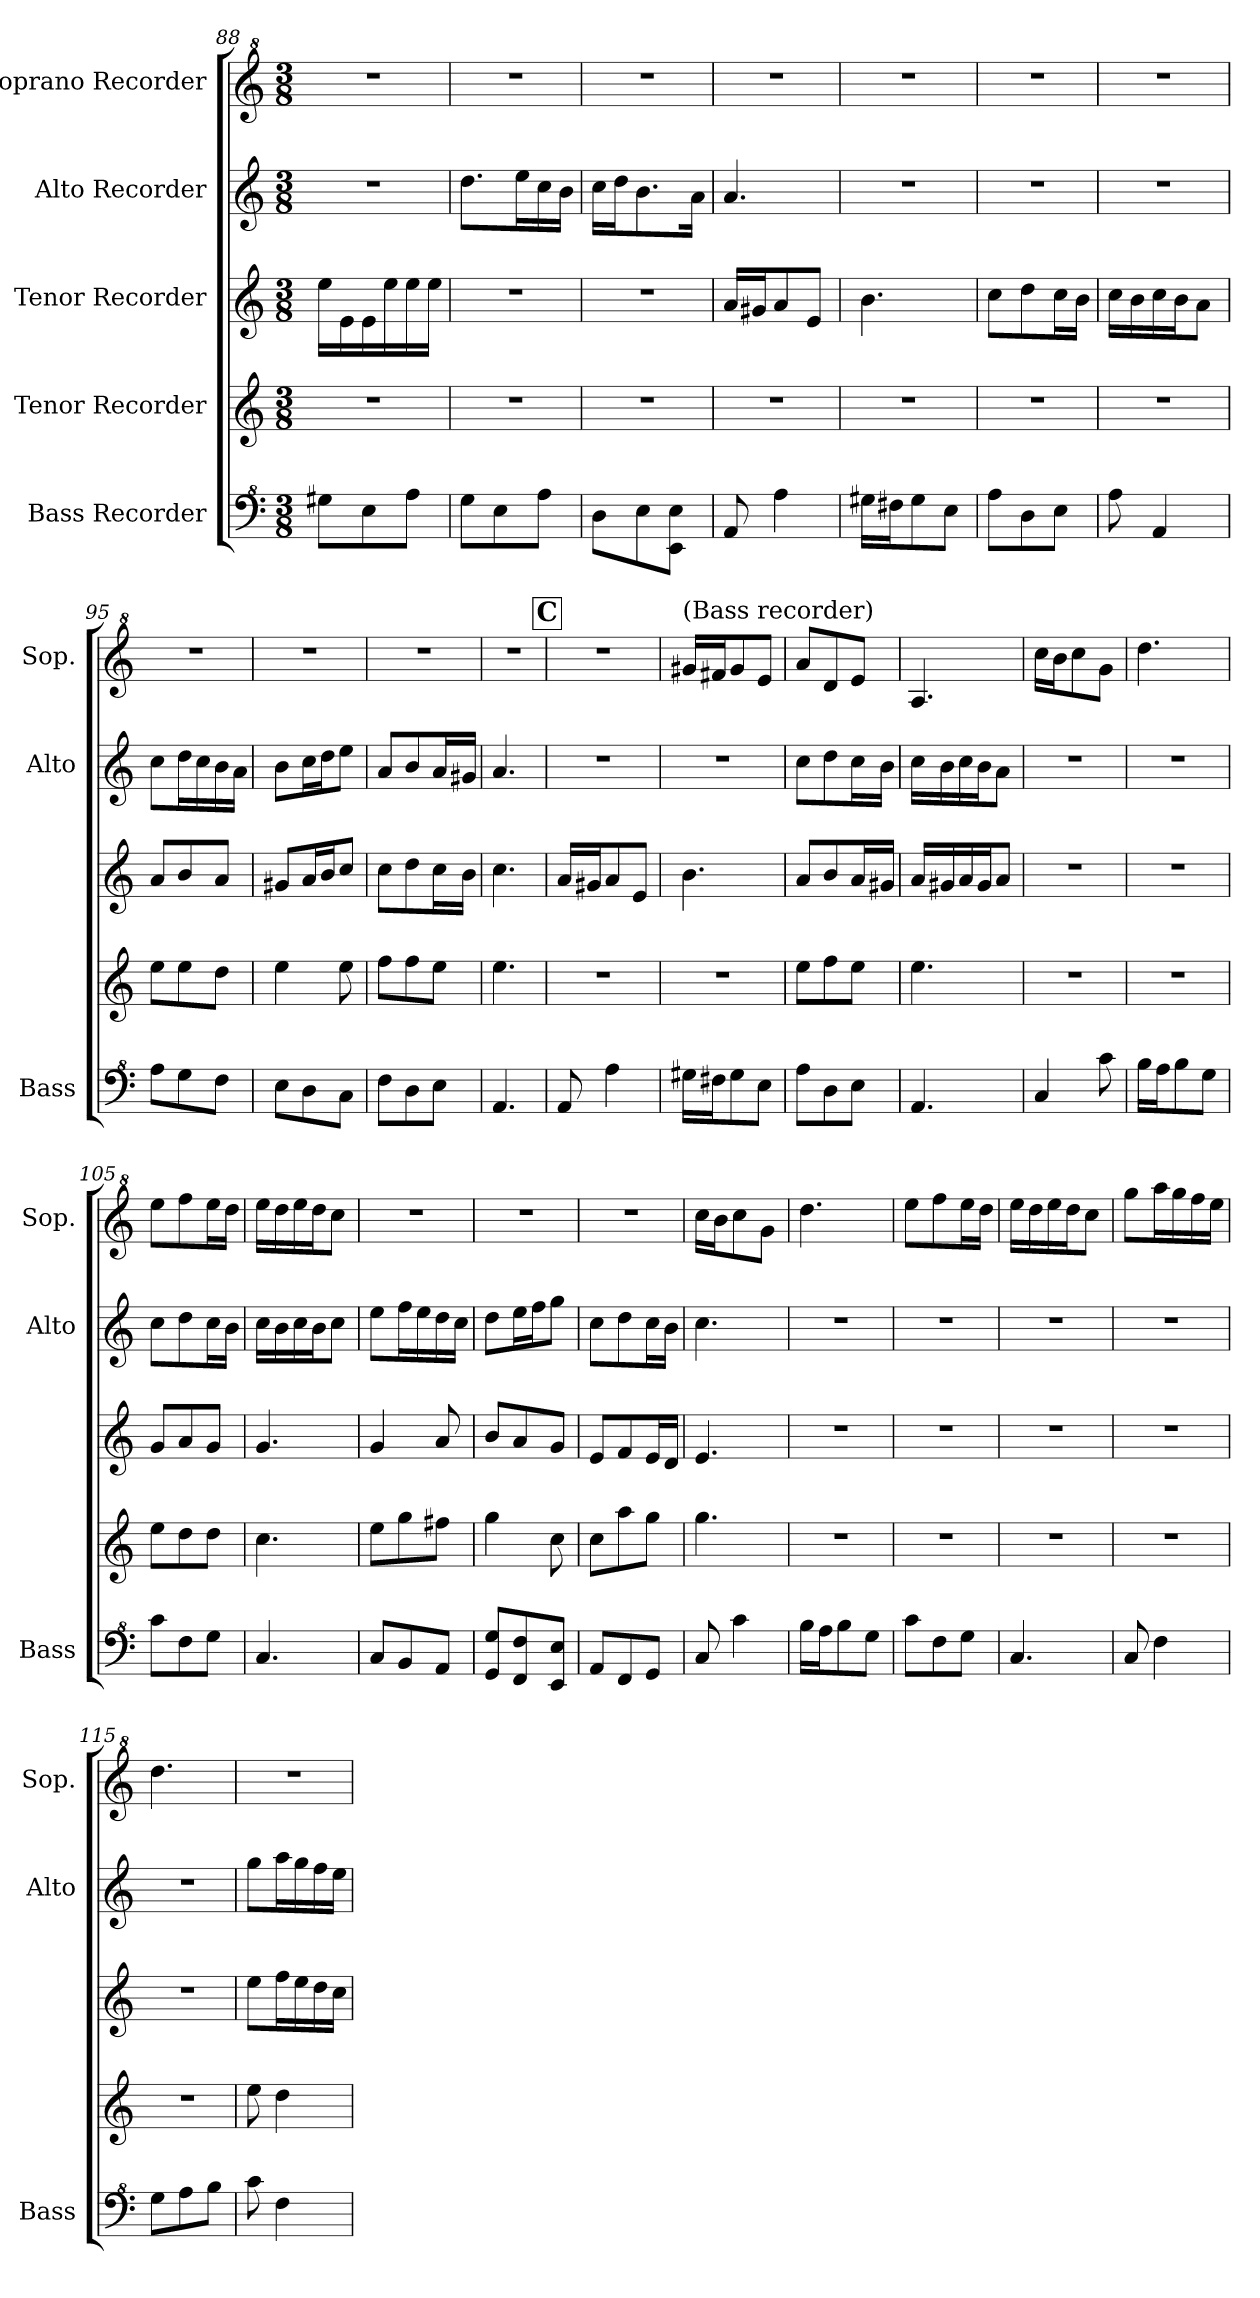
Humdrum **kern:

**kern	**kern	**kern	**kern	**kern
*part5	*part4	*part3	*part2	*part1
*staff5	*staff4	*staff3	*staff2	*staff1
*I"Bass Recorder	*I"Tenor Recorder	*I"Tenor Recorder	*I"Alto Recorder	*I"Soprano Recorder
*I'Bass	*	*	*I'Alto	*I'Sop.
*clefF^4	*clefG2	*	*	*clefG^2
*k[]	*k[]	*k[]	*k[]	*k[]
*C:	*C:	*C:	*C:	*C:
*M3/8	*M3/8	*M3/8	*M3/8	*M3/8
=88	=88	=88	=88	=88
8g#X\L	4.r	16ee\LL	4.r	4.r
.	.	16e\	.	.
8e\	.	16e\	.	.
.	.	16ee\	.	.
8a\J	.	16ee\	.	.
.	.	16ee\JJ	.	.
=89	=89	=89	=89	=89
8g\L	4.r	4.r	8.dd\L	4.r
8e\	.	.	.	.
.	.	.	16ee\L	.
8a\J	.	.	16cc\	.
.	.	.	16b\JJ	.
=90	=90	=90	=90	=90
8d\L	4.r	4.r	16cc\LL	4.r
.	.	.	16dd\J	.
8e\	.	.	8.b\	.
8E\ 8e\J	.	.	.	.
.	.	.	16a\Jk	.
=91	=91	=91	=91	=91
8A/	4.r	16a/LL	4.a/	4.r
.	.	16g#X/J	.	.
4a\	.	8a/	.	.
.	.	8e/J	.	.
=92	=92	=92	=92	=92
16g#X\LL	4.r	4.b\	4.r	4.r
16f#X\J	.	.	.	.
8g#\	.	.	.	.
8e\J	.	.	.	.
!!LO:LB:g=z
=93	=93	=93	=93	=93
8a\L	4.r	8cc\L	4.r	4.r
8d\	.	8dd\	.	.
8e\J	.	16cc\L	.	.
.	.	16b\JJ	.	.
=94	=94	=94	=94	=94
8a\	4.r	16cc\LL	4.r	4.r
.	.	16b\	.	.
4A/	.	16cc\	.	.
.	.	16b\J	.	.
.	.	8a\J	.	.
=95	=95	=95	=95	=95
8a\L	8ee\L	8a/L	8cc\L	4.r
8g\	8ee\	8b/	16dd\L	.
.	.	.	16cc\	.
8f\J	8dd\J	8a/J	16b\	.
.	.	.	16a\JJ	.
=96	=96	=96	=96	=96
8e\L	4ee\	8g#X/L	8b\L	4.r
8d\	.	16a/L	16cc\L	.
.	.	16b/J	16dd\J	.
8c\J	8ee\	8cc/J	8ee\J	.
=97	=97	=97	=97	=97
8f\L	8ff\L	8cc\L	8a/L	4.r
8d\	8ff\	8dd\	8b/	.
8e\J	8ee\J	16cc\L	16a/L	.
.	.	16b\JJ	16g#X/JJ	.
=98	=98	=98	=98	=98
4.A/	4.ee\	4.cc\	4.a/	4.r
!!LO:REH:place=s1:a:t=C
=99	=99	=99	=99	=99
8A/	4.r	16a/LL	4.r	4.r
.	.	16g#X/J	.	.
4a\	.	8a/	.	.
.	.	8e/J	.	.
=100	=100	=100	=100	=100
!	!	!	!	!LO:TX:a:t=(Bass recorder)
16g#X\LL	4.r	4.b\	4.r	16gg#X/LL
16f#X\J	.	.	.	16ff#X/J
8g#\	.	.	.	8gg#/
8e\J	.	.	.	8ee/J
=101	=101	=101	=101	=101
8a\L	8ee\L	8a/L	8cc\L	8aa/L
8d\	8ff\	8b/	8dd\	8dd/
8e\J	8ee\J	16a/L	16cc\L	8ee/J
.	.	16g#X/JJ	16b\JJ	.
!!LO:PB:g=z
=102	=102	=102	=102	=102
4.A/	4.ee\	16a/LL	16cc\LL	4.a/
.	.	16g#X/	16b\	.
.	.	16a/	16cc\	.
.	.	16g#/J	16b\J	.
.	.	8a/J	8a\J	.
=103	=103	=103	=103	=103
4c/	4.r	4.r	4.r	16ccc\LL
.	.	.	.	16bb\J
.	.	.	.	8ccc\
8cc\	.	.	.	8gg\J
=104	=104	=104	=104	=104
16b\LL	4.r	4.r	4.r	4.ddd\
16a\J	.	.	.	.
8b\	.	.	.	.
8g\J	.	.	.	.
=105	=105	=105	=105	=105
8cc\L	8ee\L	8g/L	8cc\L	8eee\L
8f\	8dd\	8a/	8dd\	8fff\
8g\J	8dd\J	8g/J	16cc\L	16eee\L
.	.	.	16b\JJ	16ddd\JJ
=106	=106	=106	=106	=106
4.c/	4.cc\	4.g/	16cc\LL	16eee\LL
.	.	.	16b\	16ddd\
.	.	.	16cc\	16eee\
.	.	.	16b\J	16ddd\J
.	.	.	8cc\J	8ccc\J
=107	=107	=107	=107	=107
8c/L	8ee\L	4g/	8ee\L	4.r
8B/	8gg\	.	16ff\L	.
.	.	.	16ee\	.
8A/J	8ff#X\J	8a/	16dd\	.
.	.	.	16cc\JJ	.
=108	=108	=108	=108	=108
8G/ 8g/L	4gg\	8b/L	8dd\L	4.r
8F/ 8f/	.	8a/	16ee\L	.
.	.	.	16ff\J	.
8E/ 8e/J	8cc\	8g/J	8gg\J	.
=109	=109	=109	=109	=109
8A/L	8cc\L	8e/L	8cc\L	4.r
8F/	8aa\	8f/	8dd\	.
8G/J	8gg\J	16e/L	16cc\L	.
.	.	16d/JJ	16b\JJ	.
=110	=110	=110	=110	=110
8c/	4.gg\	4.e/	4.cc\	16ccc\LL
.	.	.	.	16bb\J
4cc\	.	.	.	8ccc\
.	.	.	.	8gg\J
=111	=111	=111	=111	=111
16b\LL	4.r	4.r	4.r	4.ddd\
16a\J	.	.	.	.
8b\	.	.	.	.
8g\J	.	.	.	.
!!LO:LB:g=z
=112	=112	=112	=112	=112
8cc\L	4.r	4.r	4.r	8eee\L
8f\	.	.	.	8fff\
8g\J	.	.	.	16eee\L
.	.	.	.	16ddd\JJ
=113	=113	=113	=113	=113
4.c/	4.r	4.r	4.r	16eee\LL
.	.	.	.	16ddd\
.	.	.	.	16eee\
.	.	.	.	16ddd\J
.	.	.	.	8ccc\J
=114	=114	=114	=114	=114
8c/	4.r	4.r	4.r	8ggg\L
4f\	.	.	.	16aaa\L
.	.	.	.	16ggg\
.	.	.	.	16fff\
.	.	.	.	16eee\JJ
=115	=115	=115	=115	=115
8g\L	4.r	4.r	4.r	4.ddd\
8a\	.	.	.	.
8b\J	.	.	.	.
=116	=116	=116	=116	=116
8cc\	8ee\	8ee\L	8gg\L	4.r
4f\	4dd\	16ff\L	16aa\L	.
.	.	16ee\	16gg\	.
.	.	16dd\	16ff\	.
.	.	16cc\JJ	16ee\JJ	.
=	=	=	=	=
*-	*-	*-	*-	*-
